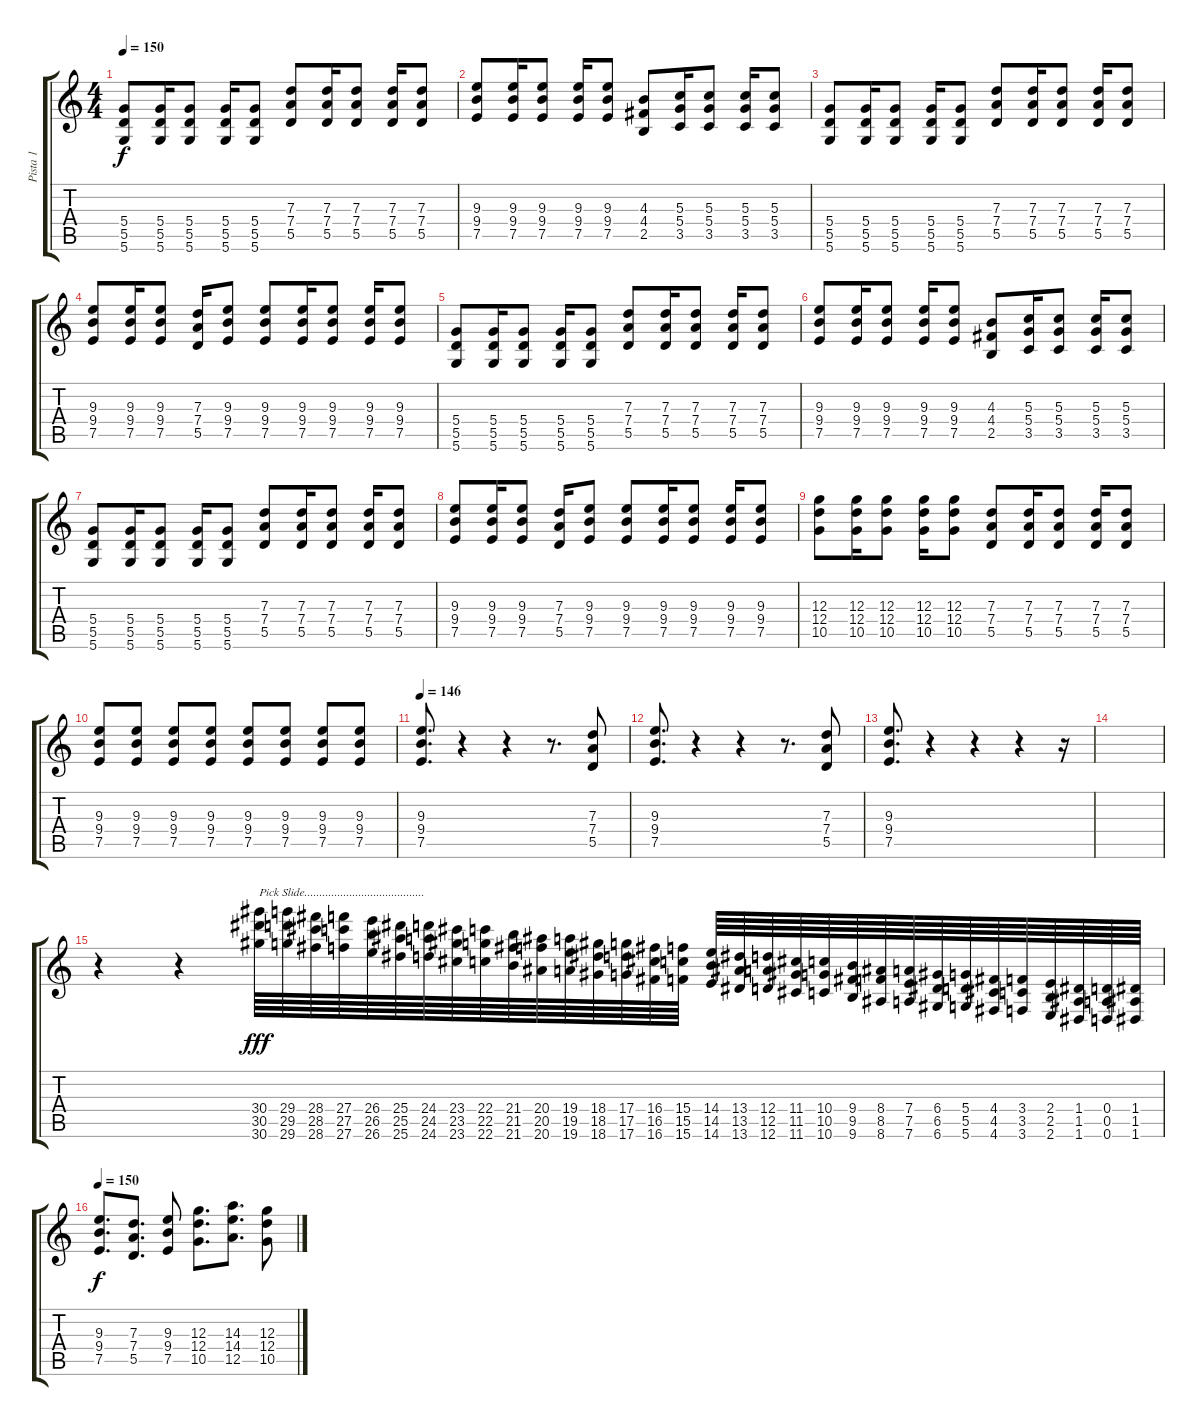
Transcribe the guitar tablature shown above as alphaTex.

\track ("Pista 1" "Pista 1") {instrument distortionguitar}
\staff {score tabs}
\tuning (E4 B3 G3 D3 A2 D2) {hide}
\ts (4 4)
\tempo 150
\clef g2
\ks c
(5.4 5.5 5.6).8{dy f} (5.4 5.5 5.6).16 (5.4 5.5 5.6).8 (5.4 5.5 5.6).16 (5.4 5.5 5.6).8 (7.3 7.4 5.5).8 (7.3 7.4 5.5).16 (7.3 7.4 5.5).8 (7.3 7.4 5.5).16 (7.3 7.4 5.5).8 |
(9.3 9.4 7.5).8 (9.3 9.4 7.5).16 (9.3 9.4 7.5).8 (9.3 9.4 7.5).16 (9.3 9.4 7.5).8 (4.3 4.4 2.5).8 (5.3 5.4 3.5).16 (5.3 5.4 3.5).8 (5.3 5.4 3.5).16 (5.3 5.4 3.5).8 |
(5.4 5.5 5.6).8 (5.4 5.5 5.6).16 (5.4 5.5 5.6).8 (5.4 5.5 5.6).16 (5.4 5.5 5.6).8 (7.3 7.4 5.5).8 (7.3 7.4 5.5).16 (7.3 7.4 5.5).8 (7.3 7.4 5.5).16 (7.3 7.4 5.5).8 |
(9.3 9.4 7.5).8 (9.3 9.4 7.5).16 (9.3 9.4 7.5).8 (7.3 7.4 5.5).16 (9.3 9.4 7.5).8 (9.3 9.4 7.5).8 (9.3 9.4 7.5).16 (9.3 9.4 7.5).8 (9.3 9.4 7.5).16 (9.3 9.4 7.5).8 |
(5.4 5.5 5.6).8 (5.4 5.5 5.6).16 (5.4 5.5 5.6).8 (5.4 5.5 5.6).16 (5.4 5.5 5.6).8 (7.3 7.4 5.5).8 (7.3 7.4 5.5).16 (7.3 7.4 5.5).8 (7.3 7.4 5.5).16 (7.3 7.4 5.5).8 |
(9.3 9.4 7.5).8 (9.3 9.4 7.5).16 (9.3 9.4 7.5).8 (9.3 9.4 7.5).16 (9.3 9.4 7.5).8 (4.3 4.4 2.5).8 (5.3 5.4 3.5).16 (5.3 5.4 3.5).8 (5.3 5.4 3.5).16 (5.3 5.4 3.5).8 |
(5.4 5.5 5.6).8 (5.4 5.5 5.6).16 (5.4 5.5 5.6).8 (5.4 5.5 5.6).16 (5.4 5.5 5.6).8 (7.3 7.4 5.5).8 (7.3 7.4 5.5).16 (7.3 7.4 5.5).8 (7.3 7.4 5.5).16 (7.3 7.4 5.5).8 |
(9.3 9.4 7.5).8 (9.3 9.4 7.5).16 (9.3 9.4 7.5).8 (7.3 7.4 5.5).16 (9.3 9.4 7.5).8 (9.3 9.4 7.5).8 (9.3 9.4 7.5).16 (9.3 9.4 7.5).8 (9.3 9.4 7.5).16 (9.3 9.4 7.5).8 |
(12.3 12.4 10.5).8 (12.3 12.4 10.5).16 (12.3 12.4 10.5).8 (12.3 12.4 10.5).16 (12.3 12.4 10.5).8 (7.3 7.4 5.5).8 (7.3 7.4 5.5).16 (7.3 7.4 5.5).8 (7.3 7.4 5.5).16 (7.3 7.4 5.5).8 |
(9.3 9.4 7.5).8 (9.3 9.4 7.5).8 (9.3 9.4 7.5).8 (9.3 9.4 7.5).8 (9.3 9.4 7.5).8 (9.3 9.4 7.5).8 (9.3 9.4 7.5).8 (9.3 9.4 7.5).8 |
\tempo 146
(9.3 9.4 7.5).8{d} r.4 r.4 r.8{d} (7.3 7.4 5.5).8 |
(9.3 9.4 7.5).8{d} r.4 r.4 r.8{d} (7.3 7.4 5.5).8 |
(9.3 9.4 7.5).8{d} r.4 r.4 r.4 r.16 |
|
r.4 r.4 (30.4 30.5 30.6).64{txt "Pick Slide........................................" dy fff} (29.4 29.5 29.6).64 (28.4 28.5 28.6).64 (27.4 27.5 27.6).64 (26.4 26.5 26.6).64 (25.4 25.5 25.6).64 (24.4 24.5 24.6).64 (23.4 23.5 23.6).64 (22.4 22.5 22.6).64 (21.4 21.5 21.6).64 (20.4 20.5 20.6).64 (19.4 19.5 19.6).64 (18.4 18.5 18.6).64 (17.4 17.5 17.6).64 (16.4 16.5 16.6).64 (15.4 15.5 15.6).64 (14.4 14.5 14.6).64 (13.4 13.5 13.6).64 (12.4 12.5 12.6).64 (11.4 11.5 11.6).64 (10.4 10.5 10.6).64 (9.4 9.5 9.6).64 (8.4 8.5 8.6).64 (7.4 7.5 7.6).64 (6.4 6.5 6.6).64 (5.4 5.5 5.6).64 (4.4 4.5 4.6).64 (3.4 3.5 3.6).64 (2.4 2.5 2.6).64 (1.4 1.5 1.6).64 (0.4 0.5 0.6).64 (1.4 1.5 1.6).64 |
\tempo 150
(9.3 9.4 7.5).8{d dy f} (7.3 7.4 5.5).8{d} (9.3 9.4 7.5).8 (12.3 12.4 10.5).8{d} (14.3 14.4 12.5).8{d} (12.3 12.4 10.5).8
